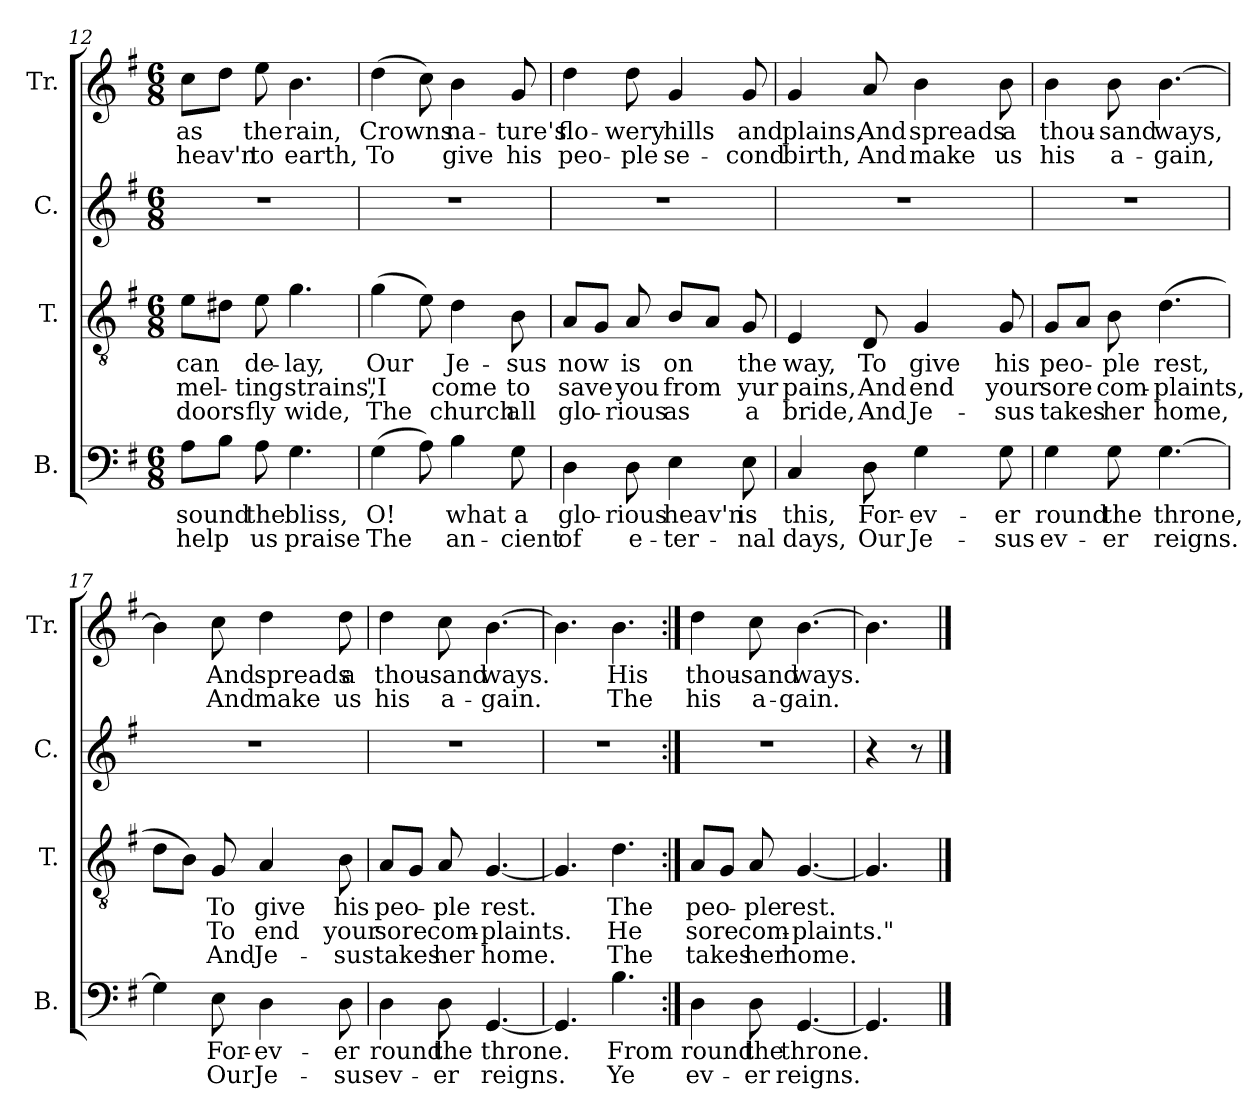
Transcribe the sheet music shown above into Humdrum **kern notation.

**kern	**text	**text	**kern	**text	**text	**text	**kern	**kern	**text	**text
*part4	*part4	*part4	*part3	*part3	*part3	*part3	*part2	*part1	*part1	*part1
*staff4	*staff4	*staff4	*staff3	*staff3	*staff3	*staff3	*staff2	*staff1	*staff1	*staff1
*I"B.	*	*	*I"T.	*	*	*	*I"C.	*I"Tr.	*	*
*I'B.	*	*	*I'T.	*	*	*	*I'C.	*I'Tr.	*	*
*clefF4	*	*	*clefGv2	*	*	*	*clefG2	*clefG2	*	*
*k[f#]	*	*	*k[f#]	*	*	*	*k[f#]	*k[f#]	*	*
*M6/8	*	*	*M6/8	*	*	*	*M6/8	*M6/8	*	*
=12	=12	=12	=12	=12	=12	=12	=12	=12	=12	=12
8A\L	sound	help	8e\L	can	mel-	doors	2.r	8cc\L	as	heav'n
8B\J	.	.	8d#X\J	.	.	.	.	8dd\J	.	.
8A\	the	us	8e\	de-	-ting	fly	.	8ee\	the	to
4.G\	bliss,	praise	4.g\	-lay,	strains,	wide,	.	4.b\	rain,	earth,
=13	=13	=13	=13	=13	=13	=13	=13	=13	=13	=13
(4G\	O!	The	(4g\	Our	"I	The	2.r	(4dd\	Crowns	To
8A\)	.	.	8e\)	.	.	.	.	8cc\)	.	.
4B\	what	an-	4d\	Je-	come	church	.	4b\	na-	give
8G\	a	-cient	8B\	-sus	to	all	.	8g/	-ture's	his
!!LO:LB:g=z
=14	=14	=14	=14	=14	=14	=14	=14	=14	=14	=14
4D\	glo-	of	8A/L	now	save	glo-	2.r	4dd\	flo-	peo-
.	.	.	8G/J	.	.	.	.	.	.	.
8D\	-rious	e-	8A/	is	you	-rious	.	8dd\	-wery	-ple
4E\	heav'n	-ter-	8B/L	on	from	as	.	4g/	hills	se-
.	.	.	8A/J	.	.	.	.	.	.	.
8E\	is	-nal	8G/	the	yur	a	.	8g/	and	-cond
=15	=15	=15	=15	=15	=15	=15	=15	=15	=15	=15
4C/	this,	days,	4E/	way,	pains,	bride,	2.r	4g/	plains,	birth,
8D\	For-	Our	8D/	To	And	And	.	8a/	And	And
4G\	-ev-	Je-	4G/	give	end	Je-	.	4b\	spreads	make
8G\	-er	-sus	8G/	his	your	-sus	.	8b\	a	us
=16	=16	=16	=16	=16	=16	=16	=16	=16	=16	=16
4G\	round	ev-	8G/L	peo-	sore	takes	2.r	4b\	thou-	his
.	.	.	8A/J	.	.	.	.	.	.	.
8G\	the	-er	8B\	-ple	com-	her	.	8b\	-sand	a-
[4.G\	throne,	reigns.	(4.d\	rest,	-plaints,	home,	.	[4.b\	ways,	-gain,
=17	=17	=17	=17	=17	=17	=17	=17	=17	=17	=17
4G\]	.	.	8d\L	.	.	.	2.r	4b\]	.	.
.	.	.	8B\J)	.	.	.	.	.	.	.
8E\	For-	Our	8G/	To	To	And	.	8cc\	And	And
4D\	-ev-	Je-	4A/	give	end	Je-	.	4dd\	spreads	make
8D\	-er	-sus	8B\	his	your	-sus	.	8dd\	a	us
=18	=18	=18	=18	=18	=18	=18	=18	=18	=18	=18
4D\	round	ev-	8A/L	peo-	sore	takes	2.r	4dd\	thou-	his
.	.	.	8G/J	.	.	.	.	.	.	.
8D\	the	-er	8A/	-ple	com-	her	.	8cc\	-sand	a-
[4.GG/	throne.	reigns.	[4.G/	rest.	-plaints.	home.	.	[4.b\	ways.	-gain.
=19	=19	=19	=19	=19	=19	=19	=19	=19	=19	=19
4.GG/]	.	.	4.G/]	.	.	.	2.r	4.b\]	.	.
4.B\	From	Ye	4.d\	The	He	The	.	4.b\	His	The
!!LO:LB:g=z
=20:|!	=20:|!	=20:|!	=20:|!	=20:|!	=20:|!	=20:|!	=20:|!	=20:|!	=20:|!	=20:|!
4D\	round	ev-	8A/L	peo-	sore	takes	2.r	4dd\	thou-	his
.	.	.	8G/J	.	.	.	.	.	.	.
8D\	the	-er	8A/	-ple	com-	her	.	8cc\	-sand	a-
[4.GG/	throne.	reigns.	[4.G/	rest.	-plaints."	home.	.	[4.b\	ways.	-gain.
=21	=21	=21	=21	=21	=21	=21	=21	=21	=21	=21
4.GG/]	.	.	4.G/]	.	.	.	4r	4.b\]	.	.
.	.	.	.	.	.	.	8r	.	.	.
==	==	==	==	==	==	==	==	==	==	==
*-	*-	*-	*-	*-	*-	*-	*-	*-	*-	*-
